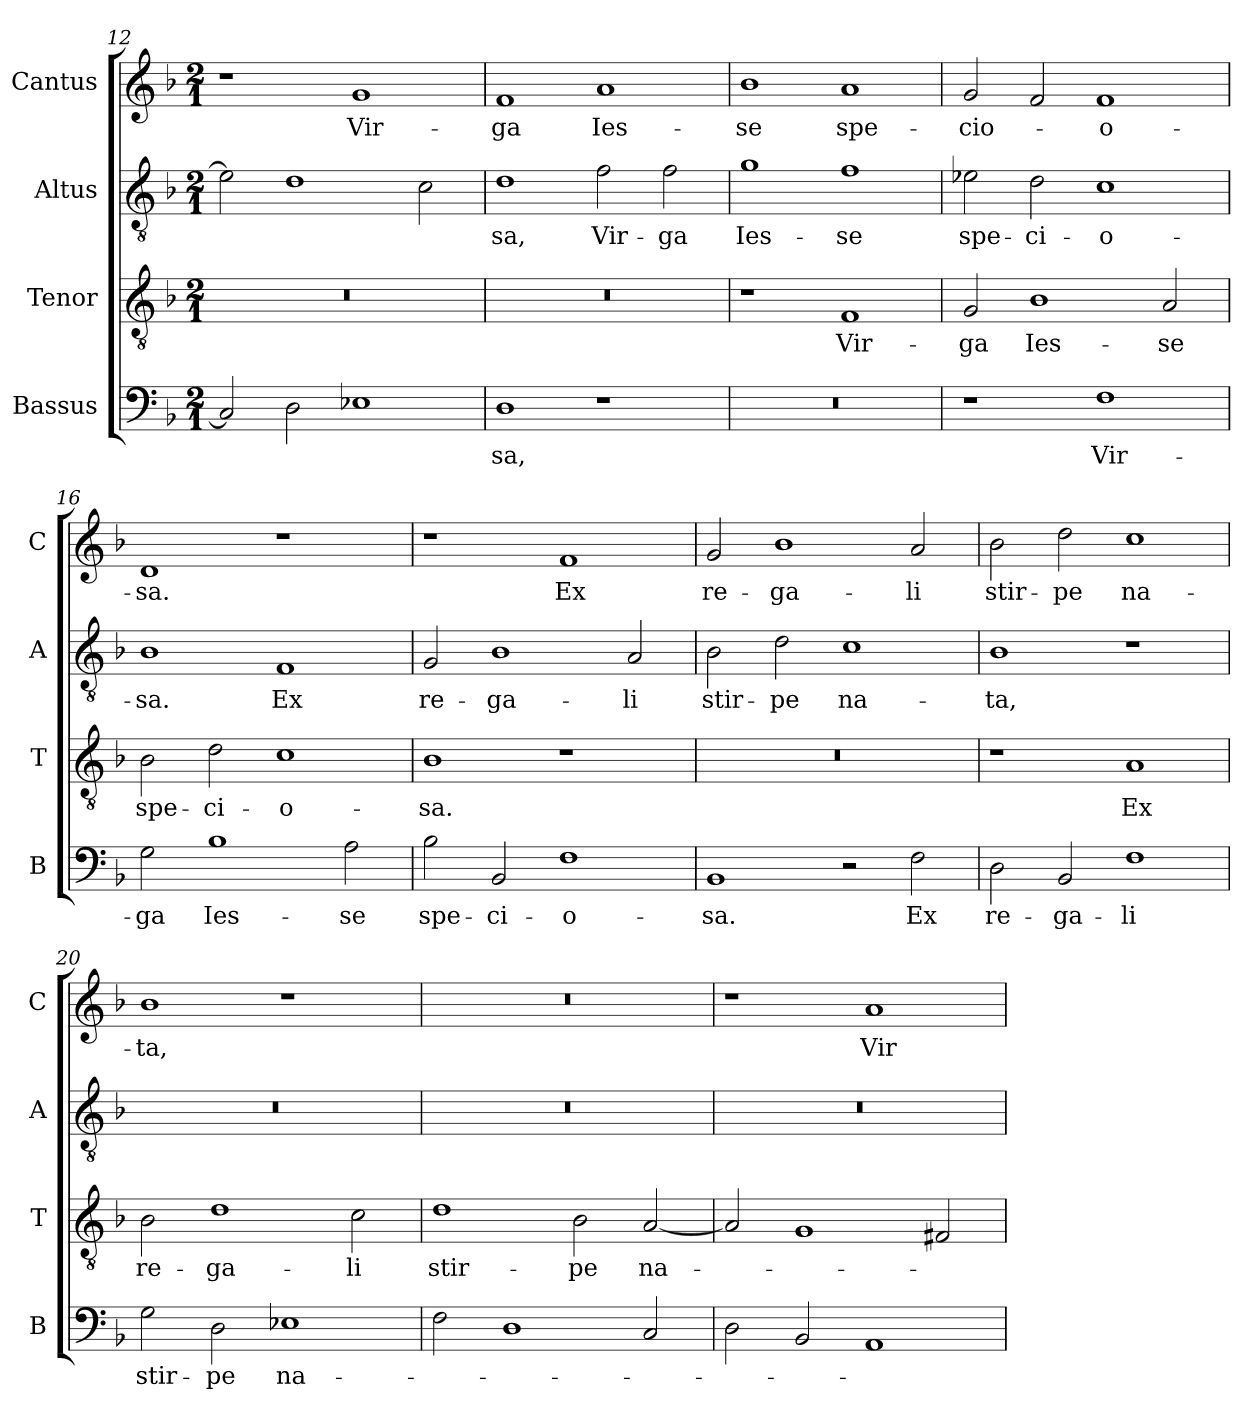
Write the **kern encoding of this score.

**kern	**text	**kern	**text	**kern	**text	**kern	**text
*part4	*part4	*part3	*part3	*part2	*part2	*part1	*part1
*staff4	*staff4	*staff3	*staff3	*staff2	*staff2	*staff1	*staff1
*I"Bassus	*	*I"Tenor	*	*I"Altus	*	*I"Cantus	*
*I'B	*	*I'T	*	*I'A	*	*I'C	*
*clefF4	*	*clefGv2	*	*clefGv2	*	*clefG2	*
*k[b-]	*	*k[b-]	*	*k[b-]	*	*k[b-]	*
*F:	*	*F:	*	*F:	*	*F:	*
*M2/1	*	*M2/1	*	*M2/1	*	*M2/1	*
=12	=12	=12	=12	=12	=12	=12	=12
2C]	.	0r	.	2e-]	.	1r	.
2D	.	.	.	1d	.	.	.
1E-X	.	.	.	.	.	1g	Vir-
.	.	.	.	2c	.	.	.
!!LO:LB:g=z
=13	=13	=13	=13	=13	=13	=13	=13
!	!LO:LY:i	!	!	!	!LO:LY:i	!	!
1D	-sa,	0r	.	1d	-sa,	1f	-ga
1r	.	.	.	2f	Vir-	1a	Ies-
.	.	.	.	2f	-ga	.	.
=14	=14	=14	=14	=14	=14	=14	=14
0r	.	1r	.	1g	Ies-	1b-	-se
.	.	1F	Vir-	1f	-se	1a	spe-
=15	=15	=15	=15	=15	=15	=15	=15
1r	.	2G	-ga	2e-X	spe-	2g	-cio-
.	.	1B-	Ies-	2d	-ci-	2f	.
!	!LO:LY:i	!	!	!	!	!	!
1F	Vir-	.	.	1c	-o-	1f	-o-
.	.	2A	-se	.	.	.	.
=16	=16	=16	=16	=16	=16	=16	=16
!	!LO:LY:i	!	!	!	!	!	!
2G	-ga	2B-	spe-	1B-	-sa.	1d	-sa.
!	!LO:LY:i	!	!	!	!	!	!
1B-	Ies-	2d	-ci-	.	.	.	.
.	.	1c	-o-	1F	Ex	1r	.
!	!LO:LY:i	!	!	!	!	!	!
2A	-se	.	.	.	.	.	.
!!LO:LB:g=z
=17	=17	=17	=17	=17	=17	=17	=17
2B-	spe-	1B-	-sa.	2G	re-	1r	.
2BB-	-ci-	.	.	1B-	-ga-	.	.
1F	-o-	1r	.	.	.	1f	Ex
.	.	.	.	2A	-li	.	.
=18	=18	=18	=18	=18	=18	=18	=18
1BB-	-sa.	0r	.	2B-	stir-	2g	re-
.	.	.	.	2d	-pe	1b-	-ga-
2r	.	.	.	1c	na-	.	.
2F	Ex	.	.	.	.	2a	-li
=19	=19	=19	=19	=19	=19	=19	=19
2D	re-	1r	.	1B-	-ta,	2b-	stir-
2BB-	-ga-	.	.	.	.	2dd	-pe
1F	-li	1A	Ex	1r	.	1cc	na-
=20	=20	=20	=20	=20	=20	=20	=20
2G	stir-	2B-	re-	0r	.	1b-	-ta,
2D	-pe	1d	-ga-	.	.	.	.
1E-X	na-	.	.	.	.	1r	.
.	.	2c	-li	.	.	.	.
!!LO:LB:g=z
=21	=21	=21	=21	=21	=21	=21	=21
2F	.	1d	stir-	0r	.	0r	.
1D	.	.	.	.	.	.	.
.	.	2B-	-pe	.	.	.	.
2C	.	[2A	na-	.	.	.	.
=22	=22	=22	=22	=22	=22	=22	=22
2D	.	2A]	.	0r	.	1r	.
2BB-	.	1G	.	.	.	.	.
1AA	.	.	.	.	.	1a	Vir-
.	.	2F#X	.	.	.	.	.
=	=	=	=	=	=	=	=
*-	*-	*-	*-	*-	*-	*-	*-
